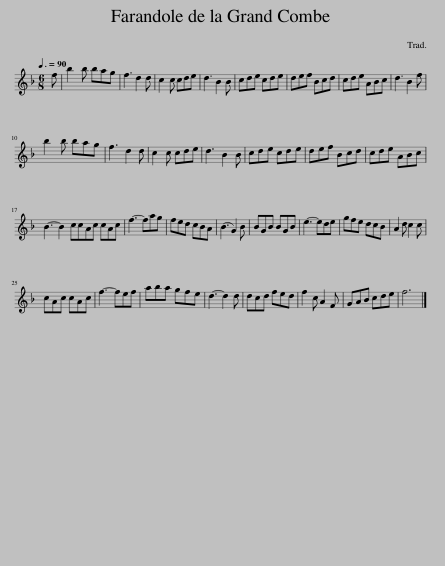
X:1
L:1/8
Q:3/8=90
M:6/8
I:linebreak $
K:F
V:1 treble
V:1
 f | b2 b bag | f3 d2 d | c2 c cde | d3 B2 B | %5
 cde cde | def Bcd | cde ABc | d3 B2 f |$ b2 b bag | %10
 f3 d2 d | c2 c cde | d3 B2 B | cde cde | def Bcd | %15
 cde ABc |$ B3- B2 ccAc cAc | f3- fag | fed cBA | (B3 G2) B | %20
 BGB BGB | e3- ede | gfe dcB | A2 d c2 c |$ cAc cAc | %25
 f3- fef | aba gfe | d3- d2 d | dcd fed | f2 c A2 F | %30
 GAB cde | f6 |] %32
